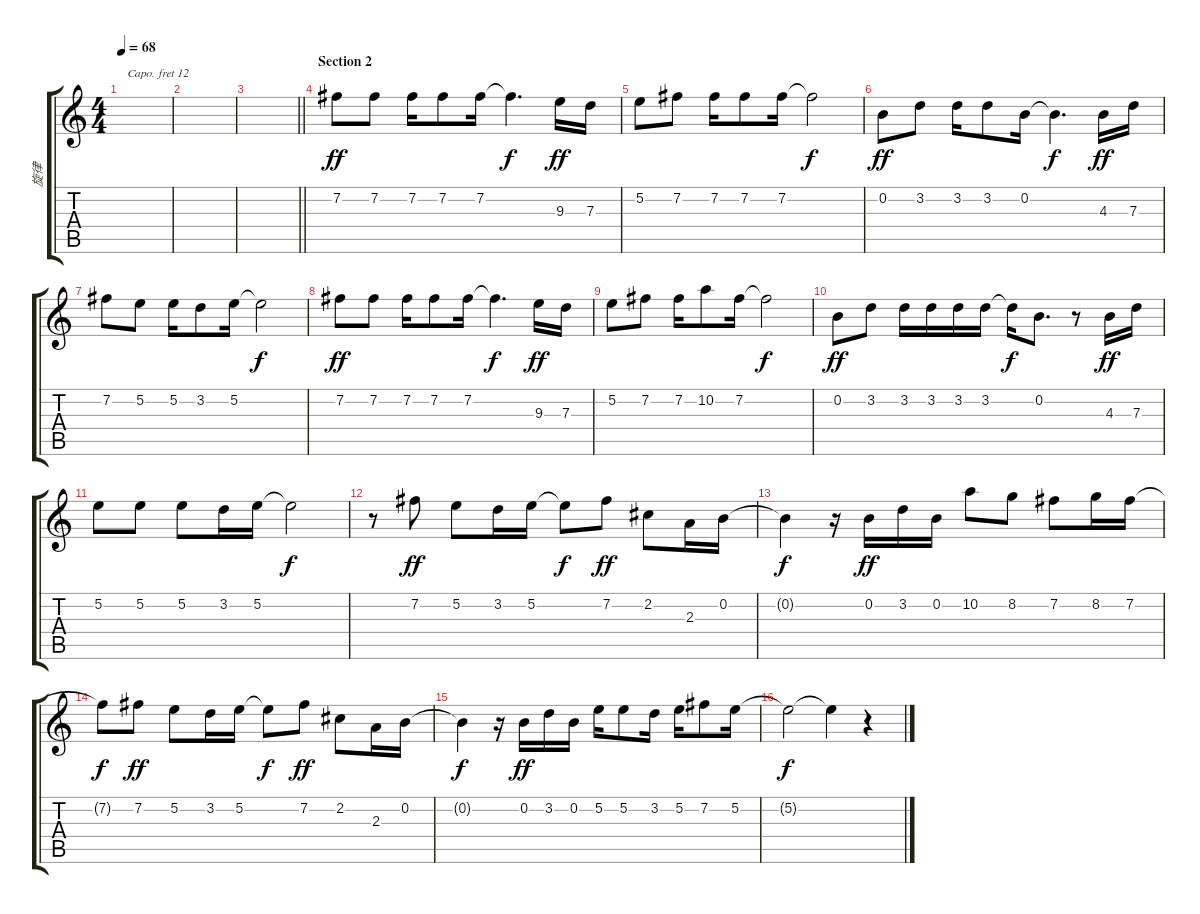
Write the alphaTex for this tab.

\track ("旋律" "旋律") {instrument voiceoohs}
\staff {score tabs}
\capo 12
\tuning (E4 B3 G3 D3 A2 E2) {hide}
\ts (4 4)
\tempo 68
\clef g2
\ks c
|
|
\barLineRight lightlight
|
\section ("" "Section 2")
7.2.8{dy ff} 7.2.8 7.2.16 7.2.8 7.2.16 7.2{t}.4{d dy f} 9.3.16{dy ff} 7.3.16 |
5.2.8 7.2.8 7.2.16 7.2.8 7.2.16 7.2{t}.2{dy f} |
0.2.8{dy ff} 3.2.8 3.2.16 3.2.8 0.2.16 0.2{t}.4{d dy f} 4.3.16{dy ff} 7.3.16 |
7.2.8 5.2.8 5.2.16 3.2.8 5.2.16 5.2{t}.2{dy f} |
7.2.8{dy ff} 7.2.8 7.2.16 7.2.8 7.2.16 7.2{t}.4{d dy f} 9.3.16{dy ff} 7.3.16 |
5.2.8 7.2.8 7.2.16 10.2.8 7.2.16 7.2{t}.2{dy f} |
0.2.8{dy ff} 3.2.8 3.2.16 3.2.16 3.2.16 3.2.16 3.2{t}.16{dy f} 0.2.8{d} r.8 4.3.16{dy ff} 7.3.16 |
5.2.8 5.2.8 5.2.8 3.2.16 5.2.16 5.2{t}.2{dy f} |
r.8 7.2.8{dy ff} 5.2.8 3.2.16 5.2.16 5.2{t}.8{dy f} 7.2.8{dy ff} 2.2.8 2.3.16 0.2.16 |
0.2{t}.4{dy f} r.16 0.2.16{dy ff} 3.2.16 0.2.16 10.2.8 8.2.8 7.2.8 8.2.16 7.2.16 |
7.2{t}.8{dy f} 7.2.8{dy ff} 5.2.8 3.2.16 5.2.16 5.2{t}.8{dy f} 7.2.8{dy ff} 2.2.8 2.3.16 0.2.16 |
0.2{t}.4{dy f} r.16 0.2.16{dy ff} 3.2.16 0.2.16 5.2.16 5.2.8 3.2.16 5.2.16 7.2.8 5.2.16 |
5.2{t}.2{dy f} 5.2{t}.4 r.4
